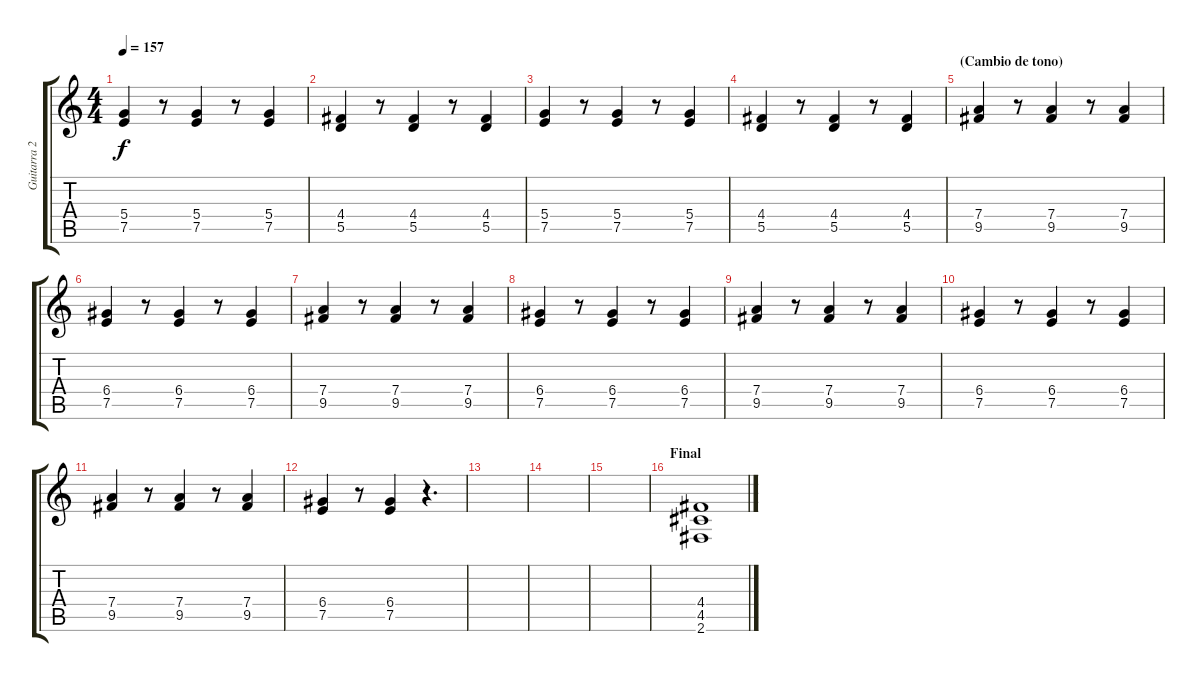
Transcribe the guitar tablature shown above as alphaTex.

\track ("Guitarra 2" "Guitarra 2") {instrument acousticguitarsteel}
\staff {score tabs}
\tuning (E4 B3 G3 D3 A2 E2) {hide}
\ts (4 4)
\tempo 157
\clef g2
\ks c
(5.4 7.5).4{dy f} r.8 (5.4 7.5).4 r.8 (5.4 7.5).4 |
(4.4 5.5).4 r.8 (4.4 5.5).4 r.8 (4.4 5.5).4 |
(5.4 7.5).4 r.8 (5.4 7.5).4 r.8 (5.4 7.5).4 |
(4.4 5.5).4 r.8 (4.4 5.5).4 r.8 (4.4 5.5).4 |
\section ("" "(Cambio de tono)")
(7.4 9.5).4 r.8 (7.4 9.5).4 r.8 (7.4 9.5).4 |
(6.4 7.5).4 r.8 (6.4 7.5).4 r.8 (6.4 7.5).4 |
(7.4 9.5).4 r.8 (7.4 9.5).4 r.8 (7.4 9.5).4 |
(6.4 7.5).4 r.8 (6.4 7.5).4 r.8 (6.4 7.5).4 |
(7.4 9.5).4 r.8 (7.4 9.5).4 r.8 (7.4 9.5).4 |
(6.4 7.5).4 r.8 (6.4 7.5).4 r.8 (6.4 7.5).4 |
(7.4 9.5).4 r.8 (7.4 9.5).4 r.8 (7.4 9.5).4 |
(6.4 7.5).4 r.8 (6.4 7.5).4 r.4{d} |
|
|
|
\section ("" "Final")
(4.4 4.5 2.6).1{volume 10 balance 12 instrument overdrivenguitar}
